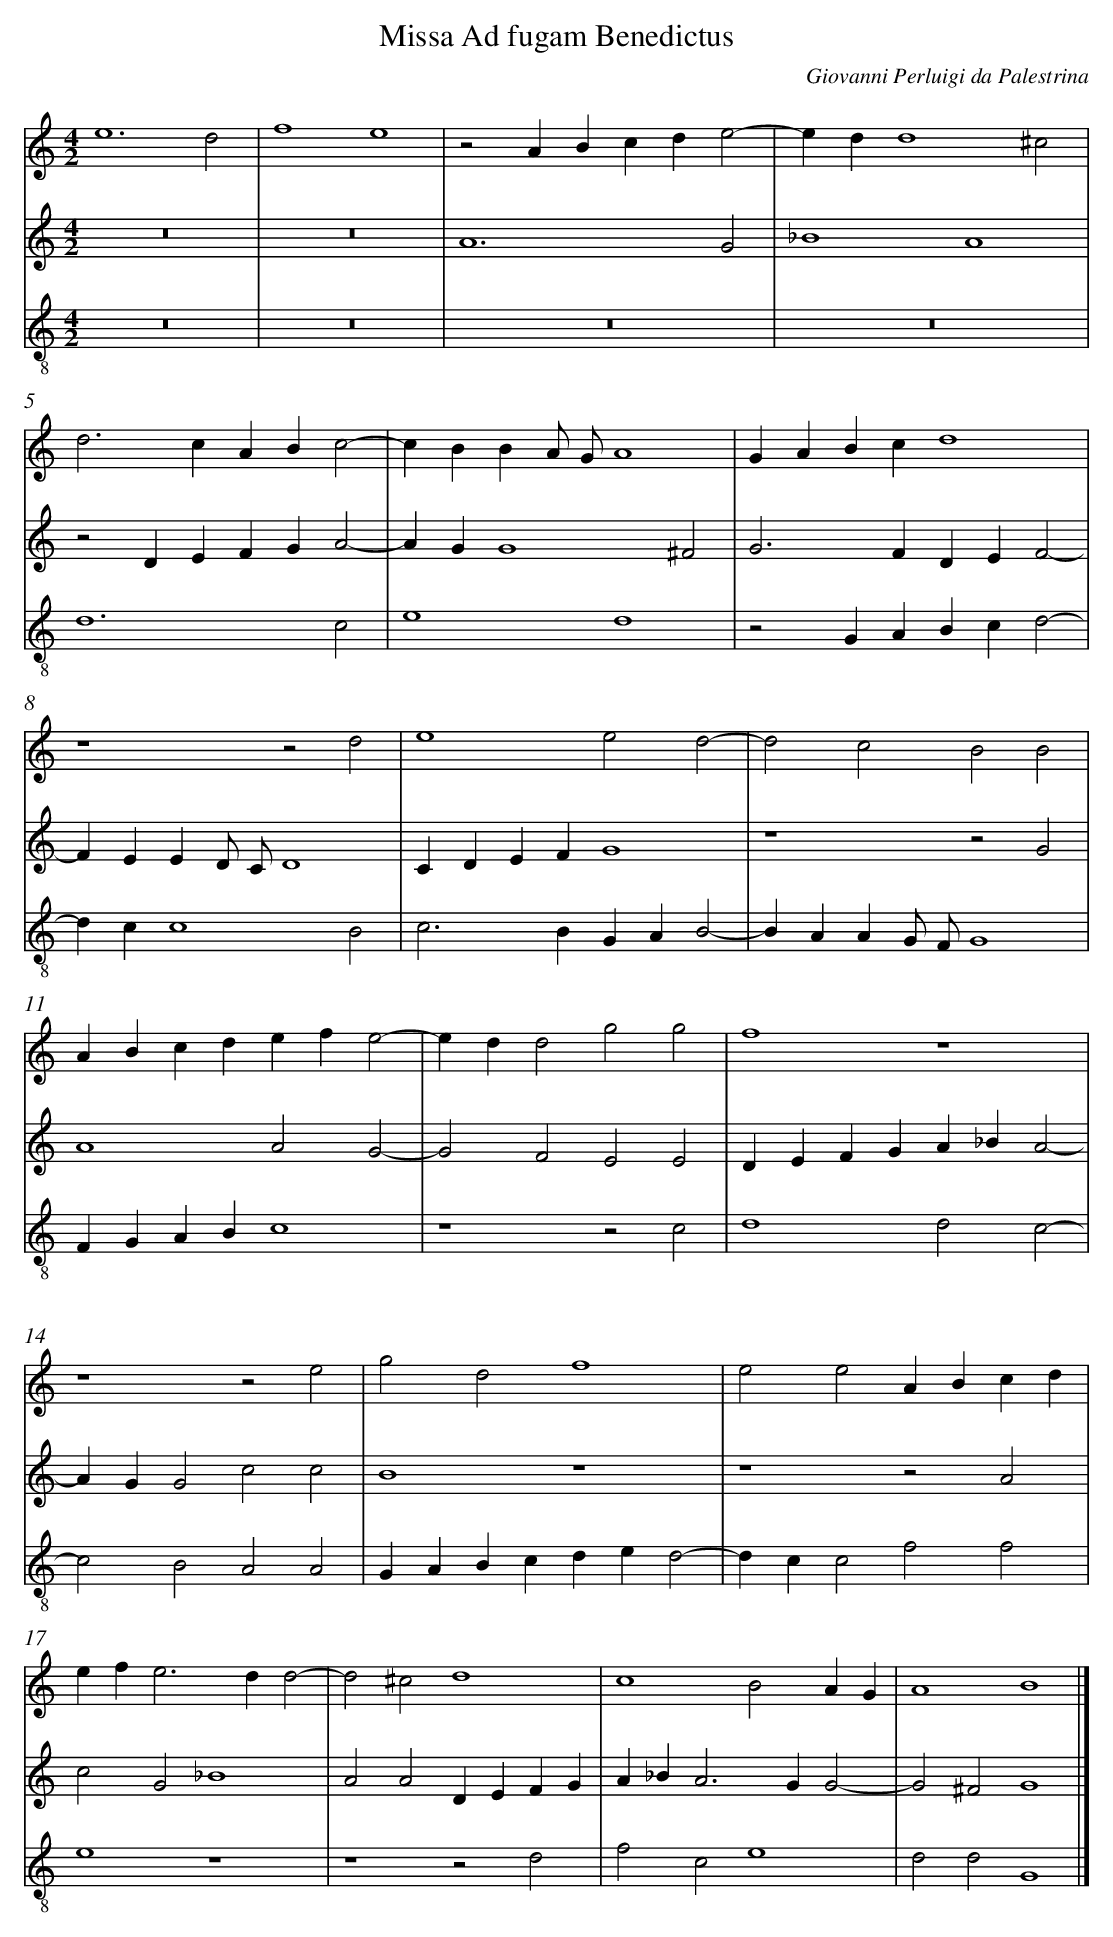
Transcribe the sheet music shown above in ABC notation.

X:1
T: Missa Ad fugam Benedictus
C: Giovanni Perluigi da Palestrina
L: 1/4
M: 4/2
V: 1 clef=treble
V: 2 clef=treble
V: 3 clef=treble-8
K: C
[V:1] e6d2 |
[V:2] z8 |
[V:3] z8 |
[V:1] f4e4 |
[V:2] z8 |
[V:3] z8 |
[V:1] z2ABcde2- |
[V:2] A6G2 |
[V:3] z8 |
[V:1] edd4^c2 |
[V:2] _B4A4 |
[V:3] z8 |
[V:1] d2>c2ABc2- |
[V:2] z2DEFGA2- |
[V:3] d6c2 |
[V:1] cBBA/ G/A4 |
[V:2] AGG4^F2 |
[V:3] e4d4 |
[V:1] GABcd4 |
[V:2] G2>F2DEF2- |
[V:3] z2GABcd2- |
[V:1] z4z2d2 |
[V:2] FEED/ C/D4 |
[V:3] dcc4B2 |
[V:1] e4e2d2- |
[V:2] CDEFG4 |
[V:3] c2>B2GAB2- |
[V:1] d2c2B2B2 |
[V:2] z4z2G2 |
[V:3] BAAG/ F/G4 |
[V:1] ABcdefe2- |
[V:2] A4A2G2- |
[V:3] FGABc4 |
[V:1] edd2g2g2 |
[V:2] G2F2E2E2 |
[V:3] z4z2c2 |
[V:1] f4z4 |
[V:2] DEFGA_BA2- |
[V:3] d4d2c2- |
[V:1] z4z2e2 |
[V:2] AGG2c2c2 |
[V:3] c2B2A2A2 |
[V:1] g2d2f4 |
[V:2] B4z4 |
[V:3] GABcded2- |
[V:1] e2e2ABcd |
[V:2] z4z2A2 |
[V:3] dcc2f2f2 |
[V:1] ef2<e2dd2- |
[V:2] c2G2_B4 |
[V:3] e4z4 |
[V:1] d2^c2d4 |
[V:2] A2A2DEFG |
[V:3] z4z2d2 |
[V:1] c4B2AG |
[V:2] A_B2<A2GG2- |
[V:3] f2c2e4 |
[V:1] A4B4 |]
[V:2] G2^F2G4 |]
[V:3] d2d2G4 |]
